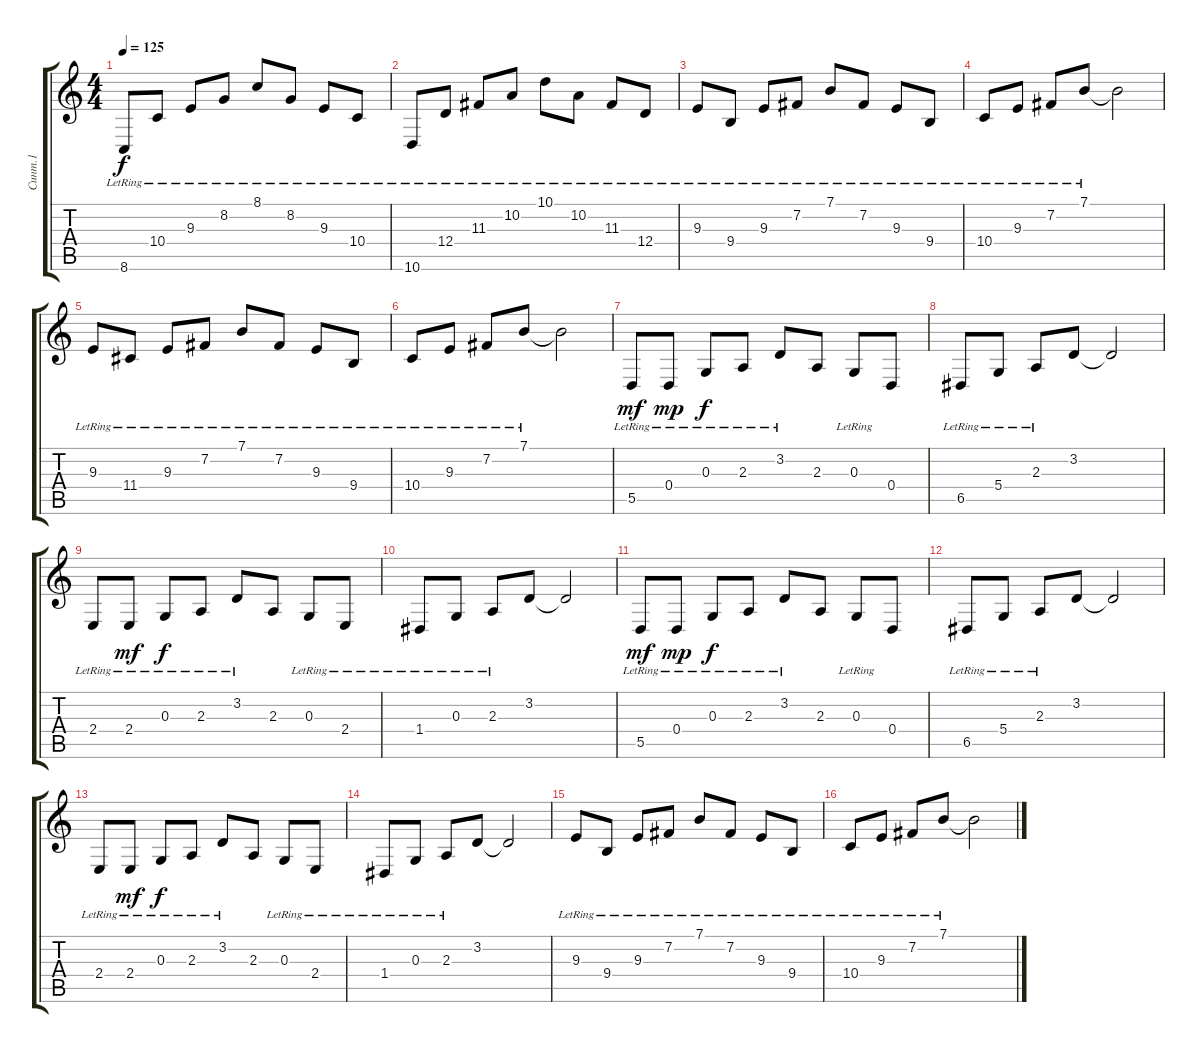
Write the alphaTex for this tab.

\track ("Синт.1" "Синт.1") {instrument harpsichord}
\staff {score tabs}
\tuning (E4 B3 G3 D3 A2 E2) {hide}
\ts (4 4)
\tempo 125
\clef g2
\ks c
8.6{lr}.8{dy f} 10.4{lr}.8 9.3{lr}.8 8.2{lr}.8 8.1{lr}.8 8.2{lr}.8 9.3{lr}.8 10.4{lr}.8 |
10.6{lr}.8 12.4{lr}.8 11.3{lr}.8 10.2{lr}.8 10.1{lr}.8 10.2{lr}.8 11.3{lr}.8 12.4{lr}.8 |
9.3{lr}.8 9.4{lr}.8 9.3{lr}.8 7.2{lr}.8 7.1{lr}.8 7.2{lr}.8 9.3{lr}.8 9.4{lr}.8 |
10.4{lr}.8 9.3{lr}.8 7.2{lr}.8 7.1{lr}.8 7.1{t}.2 |
9.3{lr}.8 11.4{lr}.8 9.3{lr}.8 7.2{lr}.8 7.1{lr}.8 7.2{lr}.8 9.3{lr}.8 9.4{lr}.8 |
10.4{lr}.8 9.3{lr}.8 7.2{lr}.8 7.1{lr}.8 7.1{t}.2 |
5.5{lr}.8{dy mf} 0.4{lr}.8{dy mp} 0.3{lr}.8{dy f} 2.3{lr}.8 3.2{lr}.8 2.3.8 0.3{lr}.8 0.4.8 |
6.5{lr}.8 5.4{lr}.8 2.3{lr}.8 3.2.8 3.2{t}.2 |
2.4{lr}.8 2.4{lr}.8{dy mf} 0.3{lr}.8{dy f} 2.3{lr}.8 3.2{lr}.8 2.3.8 0.3{lr}.8 2.4{lr}.8 |
1.4{lr}.8 0.3{lr}.8 2.3{lr}.8 3.2.8 3.2{t}.2 |
5.5{lr}.8{dy mf} 0.4{lr}.8{dy mp} 0.3{lr}.8{dy f} 2.3{lr}.8 3.2{lr}.8 2.3.8 0.3{lr}.8 0.4.8 |
6.5{lr}.8 5.4{lr}.8 2.3{lr}.8 3.2.8 3.2{t}.2 |
2.4{lr}.8 2.4{lr}.8{dy mf} 0.3{lr}.8{dy f} 2.3{lr}.8 3.2{lr}.8 2.3.8 0.3{lr}.8 2.4{lr}.8 |
1.4{lr}.8 0.3{lr}.8 2.3{lr}.8 3.2.8 3.2{t}.2 |
9.3{lr}.8 9.4{lr}.8 9.3{lr}.8 7.2{lr}.8 7.1{lr}.8 7.2{lr}.8 9.3{lr}.8 9.4{lr}.8 |
10.4{lr}.8 9.3{lr}.8 7.2{lr}.8 7.1{lr}.8 7.1{t}.2
